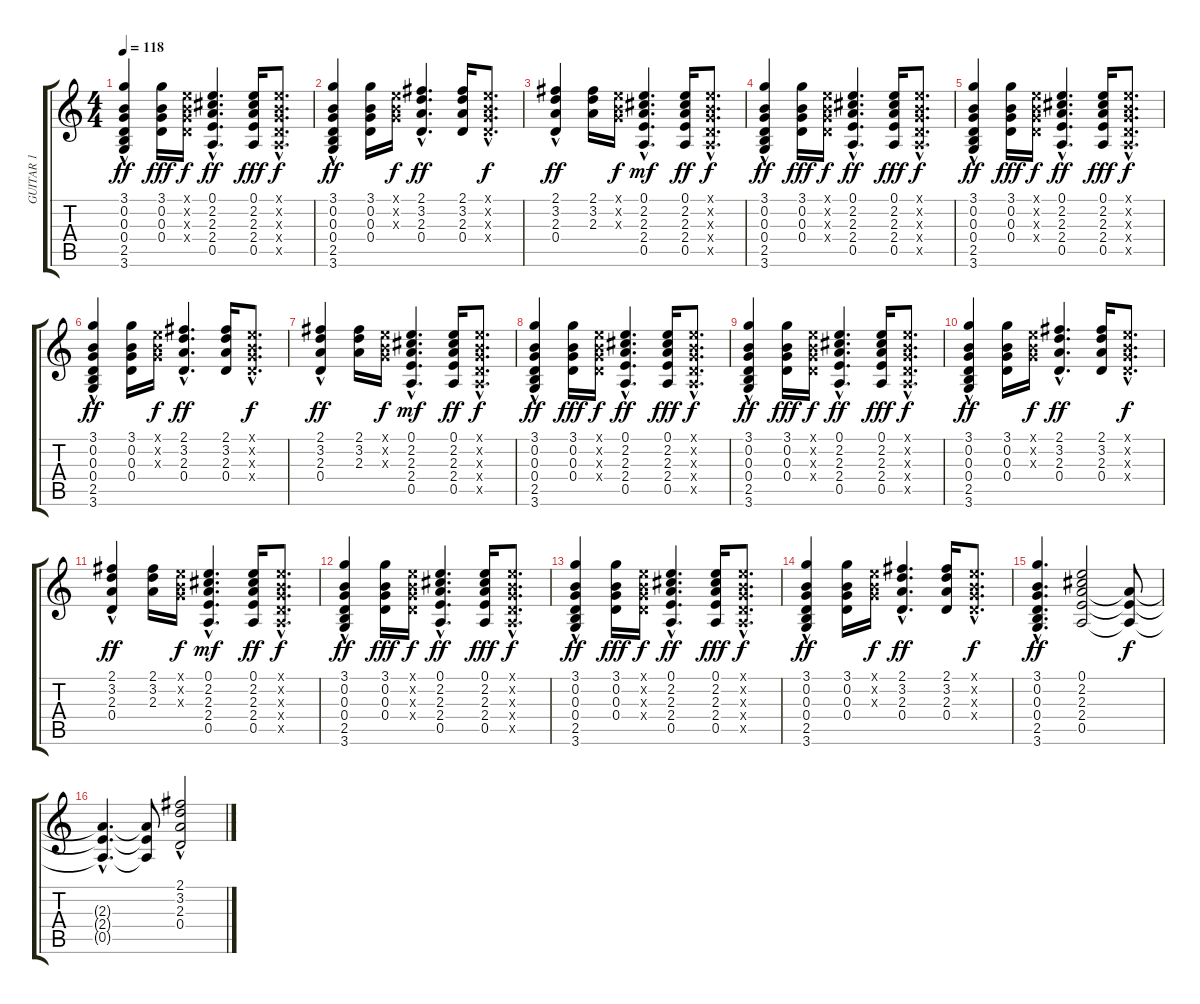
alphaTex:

\track ("GUITAR 1" "GUITAR 1") {instrument overdrivenguitar}
\staff {score tabs}
\tuning (E4 B3 G3 D3 A2 E2) {hide}
\ts (4 4)
\tempo 118
\clef g2
\ks c
(3.1{hac} 0.2{hac} 0.3{hac} 0.4 2.5 3.6).4{dy ff} (3.1 0.2 0.3 0.4).16{dy fff} (0.1{x} 0.2{x} 0.3{x} 0.4{x}).16{dy f} (0.1 2.2 2.3 2.4 0.5{hac}).4{d dy ff} (0.1 2.2 2.3 2.4 0.5).16{dy fff} (0.1{hac x} 0.2{hac x} 0.3{hac x} 0.4{hac x} 0.5{hac x}).8{d dy f} |
(3.1{hac} 0.2{hac} 0.3 0.4 2.5 3.6).4{dy ff} (3.1 0.2 0.3 0.4).16 (0.1{x} 0.2{x} 0.3{x}).16{dy f} (2.1 3.2 2.3 0.4{hac}).4{d dy ff} (2.1 3.2 2.3 0.4).16 (0.1{hac x} 0.2{hac x} 0.3{hac x} 0.4{hac x}).8{d dy f} |
(2.1{hac} 3.2{hac} 2.3{hac} 0.4).4{dy ff} (2.1 3.2 2.3).16 (0.1{x} 0.2{x} 0.3{x}).16{dy f} (0.1 2.2 2.3 2.4 0.5{hac}).4{d dy mf} (0.1 2.2 2.3 2.4 0.5).16{dy ff} (0.1{hac x} 0.2{hac x} 0.3{hac x} 0.4{hac x} 0.5{hac x}).8{d dy f} |
(3.1{hac} 0.2{hac} 0.3{hac} 0.4 2.5 3.6).4{dy ff} (3.1 0.2 0.3 0.4).16{dy fff} (0.1{x} 0.2{x} 0.3{x} 0.4{x}).16{dy f} (0.1 2.2 2.3 2.4 0.5{hac}).4{d dy ff} (0.1 2.2 2.3 2.4 0.5).16{dy fff} (0.1{hac x} 0.2{hac x} 0.3{hac x} 0.4{hac x} 0.5{hac x}).8{d dy f} |
(3.1{hac} 0.2{hac} 0.3{hac} 0.4 2.5 3.6).4{dy ff} (3.1 0.2 0.3 0.4).16{dy fff} (0.1{x} 0.2{x} 0.3{x} 0.4{x}).16{dy f} (0.1 2.2 2.3 2.4 0.5{hac}).4{d dy ff} (0.1 2.2 2.3 2.4 0.5).16{dy fff} (0.1{hac x} 0.2{hac x} 0.3{hac x} 0.4{hac x} 0.5{hac x}).8{d dy f} |
(3.1{hac} 0.2{hac} 0.3 0.4 2.5 3.6).4{dy ff} (3.1 0.2 0.3 0.4).16 (0.1{x} 0.2{x} 0.3{x}).16{dy f} (2.1 3.2 2.3 0.4{hac}).4{d dy ff} (2.1 3.2 2.3 0.4).16 (0.1{hac x} 0.2{hac x} 0.3{hac x} 0.4{hac x}).8{d dy f} |
(2.1{hac} 3.2{hac} 2.3{hac} 0.4).4{dy ff} (2.1 3.2 2.3).16 (0.1{x} 0.2{x} 0.3{x}).16{dy f} (0.1 2.2 2.3 2.4 0.5{hac}).4{d dy mf} (0.1 2.2 2.3 2.4 0.5).16{dy ff} (0.1{hac x} 0.2{hac x} 0.3{hac x} 0.4{hac x} 0.5{hac x}).8{d dy f} |
(3.1{hac} 0.2{hac} 0.3{hac} 0.4 2.5 3.6).4{dy ff} (3.1 0.2 0.3 0.4).16{dy fff} (0.1{x} 0.2{x} 0.3{x} 0.4{x}).16{dy f} (0.1 2.2 2.3 2.4 0.5{hac}).4{d dy ff} (0.1 2.2 2.3 2.4 0.5).16{dy fff} (0.1{hac x} 0.2{hac x} 0.3{hac x} 0.4{hac x} 0.5{hac x}).8{d dy f} |
(3.1{hac} 0.2{hac} 0.3{hac} 0.4 2.5 3.6).4{dy ff} (3.1 0.2 0.3 0.4).16{dy fff} (0.1{x} 0.2{x} 0.3{x} 0.4{x}).16{dy f} (0.1 2.2 2.3 2.4 0.5{hac}).4{d dy ff} (0.1 2.2 2.3 2.4 0.5).16{dy fff} (0.1{hac x} 0.2{hac x} 0.3{hac x} 0.4{hac x} 0.5{hac x}).8{d dy f} |
(3.1{hac} 0.2{hac} 0.3 0.4 2.5 3.6).4{dy ff} (3.1 0.2 0.3 0.4).16 (0.1{x} 0.2{x} 0.3{x}).16{dy f} (2.1 3.2 2.3 0.4{hac}).4{d dy ff} (2.1 3.2 2.3 0.4).16 (0.1{hac x} 0.2{hac x} 0.3{hac x} 0.4{hac x}).8{d dy f} |
(2.1{hac} 3.2{hac} 2.3{hac} 0.4).4{dy ff} (2.1 3.2 2.3).16 (0.1{x} 0.2{x} 0.3{x}).16{dy f} (0.1 2.2 2.3 2.4 0.5{hac}).4{d dy mf} (0.1 2.2 2.3 2.4 0.5).16{dy ff} (0.1{hac x} 0.2{hac x} 0.3{hac x} 0.4{hac x} 0.5{hac x}).8{d dy f} |
(3.1{hac} 0.2{hac} 0.3{hac} 0.4 2.5 3.6).4{dy ff} (3.1 0.2 0.3 0.4).16{dy fff} (0.1{x} 0.2{x} 0.3{x} 0.4{x}).16{dy f} (0.1 2.2 2.3 2.4 0.5{hac}).4{d dy ff} (0.1 2.2 2.3 2.4 0.5).16{dy fff} (0.1{hac x} 0.2{hac x} 0.3{hac x} 0.4{hac x} 0.5{hac x}).8{d dy f} |
(3.1{hac} 0.2{hac} 0.3{hac} 0.4 2.5 3.6).4{dy ff} (3.1 0.2 0.3 0.4).16{dy fff} (0.1{x} 0.2{x} 0.3{x} 0.4{x}).16{dy f} (0.1 2.2 2.3 2.4 0.5{hac}).4{d dy ff} (0.1 2.2 2.3 2.4 0.5).16{dy fff} (0.1{hac x} 0.2{hac x} 0.3{hac x} 0.4{hac x} 0.5{hac x}).8{d dy f} |
(3.1{hac} 0.2{hac} 0.3 0.4 2.5 3.6).4{dy ff} (3.1 0.2 0.3 0.4).16 (0.1{x} 0.2{x} 0.3{x}).16{dy f} (2.1 3.2 2.3 0.4{hac}).4{d dy ff} (2.1 3.2 2.3 0.4).16 (0.1{hac x} 0.2{hac x} 0.3{hac x} 0.4{hac x}).8{d dy f} |
(3.1{hac} 0.2{hac} 0.3 0.4 2.5{hac} 3.6{hac}).4{d dy ff} (0.1 2.2 2.3 2.4 0.5).2 (2.3{t} 2.4{t} 0.5{t}).8{dy f} |
(2.3{hac t} 2.4{hac t} 0.5{hac t}).4{d} (2.3{t} 2.4{t} 0.5{t}).8 (2.1 3.2 2.3 0.4{hac}).2
